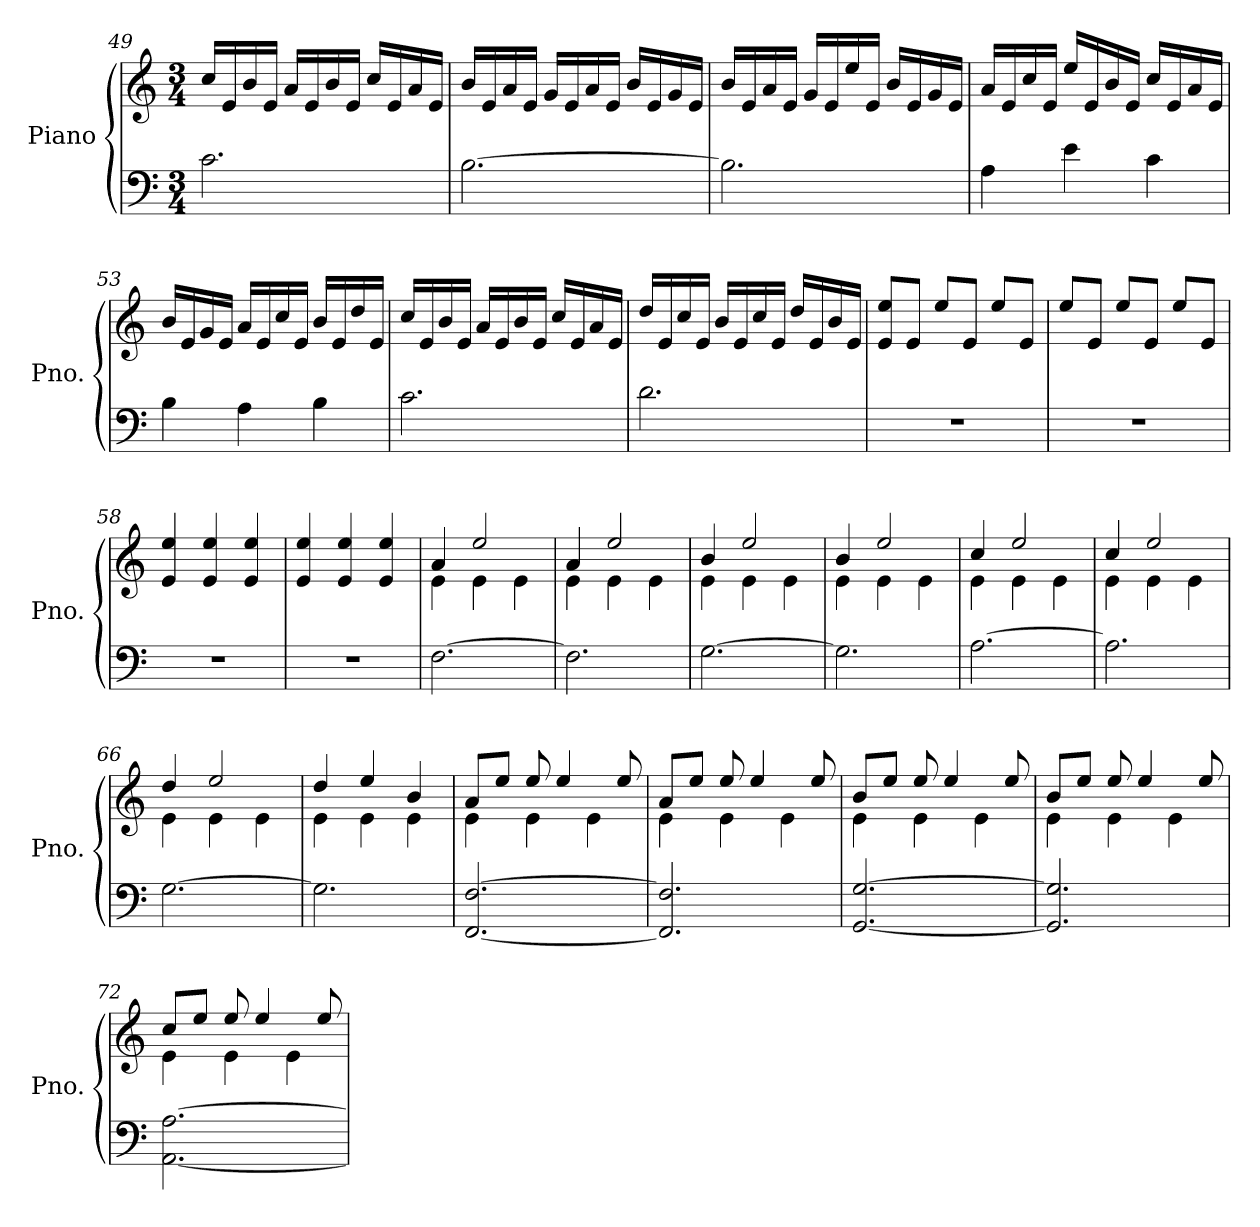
**kern	**kern
*part1	*part1
*staff2	*staff1
*I"Piano	*
*I'Pno.	*
*clefF4	*clefG2
*k[]	*k[]
*M3/4	*M3/4
=49	=49
2.c\	16cc/LL
.	16e/
.	16b/
.	16e/JJ
.	16a/LL
.	16e/
.	16b/
.	16e/JJ
.	16cc/LL
.	16e/
.	16a/
.	16e/JJ
!!LO:LB:g=z
=50	=50
[2.B\	16b/LL
.	16e/
.	16a/
.	16e/JJ
.	16g/LL
.	16e/
.	16a/
.	16e/JJ
.	16b/LL
.	16e/
.	16g/
.	16e/JJ
=51	=51
2.B\]	16b/LL
.	16e/
.	16a/
.	16e/JJ
.	16g/LL
.	16e/
.	16ee/
.	16e/JJ
.	16b/LL
.	16e/
.	16g/
.	16e/JJ
=52	=52
4A\	16a/LL
.	16e/
.	16cc/
.	16e/JJ
4e\	16ee/LL
.	16e/
.	16b/
.	16e/JJ
4c\	16cc/LL
.	16e/
.	16a/
.	16e/JJ
!!LO:LB:g=z
=53	=53
4B\	16b/LL
.	16e/
.	16g/
.	16e/JJ
4A\	16a/LL
.	16e/
.	16cc/
.	16e/JJ
4B\	16b/LL
.	16e/
.	16dd/
.	16e/JJ
=54	=54
2.c\	16cc/LL
.	16e/
.	16b/
.	16e/JJ
.	16a/LL
.	16e/
.	16b/
.	16e/JJ
.	16cc/LL
.	16e/
.	16a/
.	16e/JJ
=55	=55
2.d\	16dd/LL
.	16e/
.	16cc/
.	16e/JJ
.	16b/LL
.	16e/
.	16cc/
.	16e/JJ
.	16dd/LL
.	16e/
.	16b/
.	16e/JJ
=56	=56
2.r	8e/ 8ee/L
.	8e/J
.	8ee/L
.	8e/J
.	8ee/L
.	8e/J
!!LO:PB:g=z
=57	=57
2.r	8ee/L
.	8e/J
.	8ee/L
.	8e/J
.	8ee/L
.	8e/J
=58	=58
2.r	4e/ 4ee/
.	4e/ 4ee/
.	4e/ 4ee/
=59	=59
2.r	4e/ 4ee/
.	4e/ 4ee/
.	4e/ 4ee/
=60	=60
*	*^
[2.F\	4a/	4e\
.	2ee/	4e\
.	.	4e\
=61	=61	=61
2.F\]	4a/	4e\
.	2ee/	4e\
.	.	4e\
=62	=62	=62
[2.G\	4b/	4e\
.	2ee/	4e\
.	.	4e\
=63	=63	=63
2.G\]	4b/	4e\
.	2ee/	4e\
.	.	4e\
=64	=64	=64
[2.A\	4cc/	4e\
.	2ee/	4e\
.	.	4e\
=65	=65	=65
2.A\]	4cc/	4e\
.	2ee/	4e\
.	.	4e\
=66	=66	=66
[2.G\	4dd/	4e\
.	2ee/	4e\
.	.	4e\
!!LO:LB:g=z	!!
=67	=67	=67
2.G\]	4dd/	4e\
.	4ee/	4e\
.	4b/	4e\
=68	=68	=68
[2.FF/ [2.F/	8a/L	4e\
.	8ee/J	.
.	8ee/	4e\
.	4ee/	.
.	.	4e\
.	8ee/	.
=69	=69	=69
2.FF/] 2.F/]	8a/L	4e\
.	8ee/J	.
.	8ee/	4e\
.	4ee/	.
.	.	4e\
.	8ee/	.
=70	=70	=70
[2.GG/ [2.G/	8b/L	4e\
.	8ee/J	.
.	8ee/	4e\
.	4ee/	.
.	.	4e\
.	8ee/	.
=71	=71	=71
2.GG/] 2.G/]	8b/L	4e\
.	8ee/J	.
.	8ee/	4e\
.	4ee/	.
.	.	4e\
.	8ee/	.
=72	=72	=72
[2.AA\ [2.A\	8cc/L	4e\
.	8ee/J	.
.	8ee/	4e\
.	4ee/	.
.	.	4e\
.	8ee/	.
*	*v	*v
=	=
*-	*-
